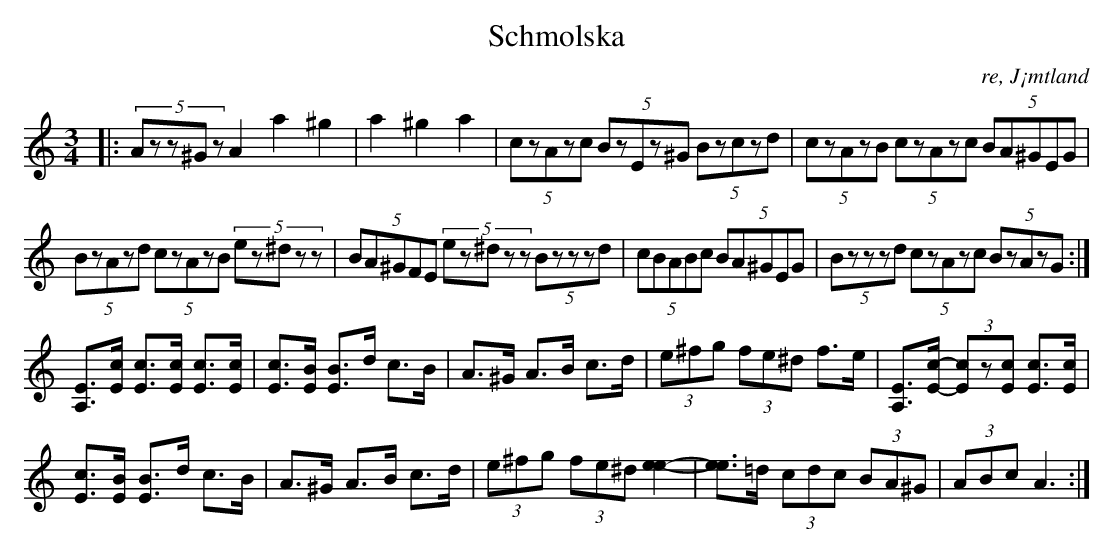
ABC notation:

X:1
T:Schmolska
O: re, J¡mtland
M:3/4
L:1/8
K:Am
|: (5:2Azz^Gz A2 a2 ^g2|a2 ^g2 a2|  (5:2czAzc (5:2BzEz^G (5:2Bzczd|  (5:2czAzB (5:2czAzc (5:2BA^GEG|
 (5:2BzAzd (5:2czAzB (5:2ez^dzz|  (5:2BA^GFE (5:2ez^dzz (5:2Bzzzd|  (5:2cBABc (5:2BA^GEG | (5:2Bzzzd (5:2czAzc (5:2BzAzG  :|
[EA,]>[cE] [cE]>[cE] [cE]>[cE] | [cE]>[BE] [BE]>d c>B | A>^G A>B c>d | (3e^fg (3fe^d f>e | [EA,]>[c-E-] (3[cE]z[cE] [cE]>[cE] |
[cE]>[BE] [BE]>d c>B | A>^G A>B c>d | (3e^fg (3fe^d [e2-e2-] | [ee]>=d (3cdc (3BA^G | (3ABc A3 :|]
